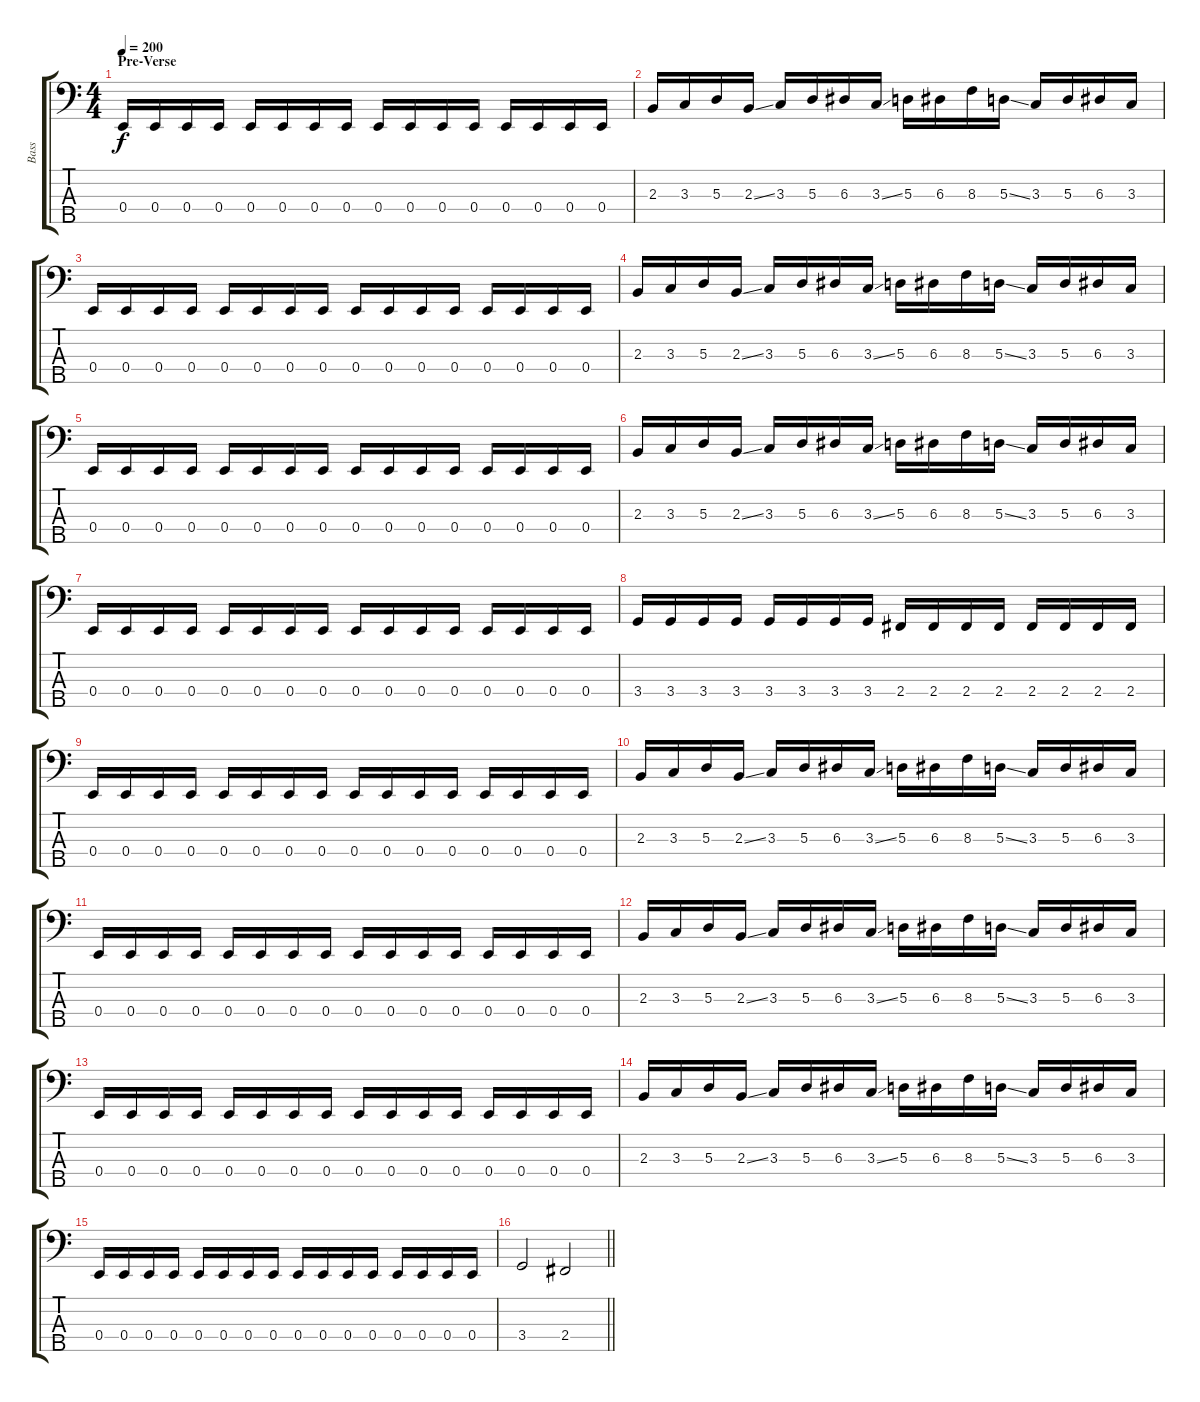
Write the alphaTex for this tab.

\track ("Bass" "Bass") {instrument electricbasspick}
\staff {score tabs}
\tuning (G2 D2 A1 E1 B0) {hide}
\ts (4 4)
\section ("" "Pre-Verse")
\tempo 200
\clef f4
\ks c
0.4.16{dy f} 0.4.16 0.4.16 0.4.16 0.4.16 0.4.16 0.4.16 0.4.16 0.4.16 0.4.16 0.4.16 0.4.16 0.4.16 0.4.16 0.4.16 0.4.16 |
2.3.16 3.3.16 5.3.16 2.3{ss}.16 3.3.16 5.3.16 6.3.16 3.3{ss}.16 5.3.16 6.3.16 8.3.16 5.3{ss}.16 3.3.16 5.3.16 6.3.16 3.3.16 |
0.4.16 0.4.16 0.4.16 0.4.16 0.4.16 0.4.16 0.4.16 0.4.16 0.4.16 0.4.16 0.4.16 0.4.16 0.4.16 0.4.16 0.4.16 0.4.16 |
2.3.16 3.3.16 5.3.16 2.3{ss}.16 3.3.16 5.3.16 6.3.16 3.3{ss}.16 5.3.16 6.3.16 8.3.16 5.3{ss}.16 3.3.16 5.3.16 6.3.16 3.3.16 |
0.4.16 0.4.16 0.4.16 0.4.16 0.4.16 0.4.16 0.4.16 0.4.16 0.4.16 0.4.16 0.4.16 0.4.16 0.4.16 0.4.16 0.4.16 0.4.16 |
2.3.16 3.3.16 5.3.16 2.3{ss}.16 3.3.16 5.3.16 6.3.16 3.3{ss}.16 5.3.16 6.3.16 8.3.16 5.3{ss}.16 3.3.16 5.3.16 6.3.16 3.3.16 |
0.4.16 0.4.16 0.4.16 0.4.16 0.4.16 0.4.16 0.4.16 0.4.16 0.4.16 0.4.16 0.4.16 0.4.16 0.4.16 0.4.16 0.4.16 0.4.16 |
3.4.16 3.4.16 3.4.16 3.4.16 3.4.16 3.4.16 3.4.16 3.4.16 2.4.16 2.4.16 2.4.16 2.4.16 2.4.16 2.4.16 2.4.16 2.4.16 |
0.4.16 0.4.16 0.4.16 0.4.16 0.4.16 0.4.16 0.4.16 0.4.16 0.4.16 0.4.16 0.4.16 0.4.16 0.4.16 0.4.16 0.4.16 0.4.16 |
2.3.16 3.3.16 5.3.16 2.3{ss}.16 3.3.16 5.3.16 6.3.16 3.3{ss}.16 5.3.16 6.3.16 8.3.16 5.3{ss}.16 3.3.16 5.3.16 6.3.16 3.3.16 |
0.4.16 0.4.16 0.4.16 0.4.16 0.4.16 0.4.16 0.4.16 0.4.16 0.4.16 0.4.16 0.4.16 0.4.16 0.4.16 0.4.16 0.4.16 0.4.16 |
2.3.16 3.3.16 5.3.16 2.3{ss}.16 3.3.16 5.3.16 6.3.16 3.3{ss}.16 5.3.16 6.3.16 8.3.16 5.3{ss}.16 3.3.16 5.3.16 6.3.16 3.3.16 |
0.4.16 0.4.16 0.4.16 0.4.16 0.4.16 0.4.16 0.4.16 0.4.16 0.4.16 0.4.16 0.4.16 0.4.16 0.4.16 0.4.16 0.4.16 0.4.16 |
2.3.16 3.3.16 5.3.16 2.3{ss}.16 3.3.16 5.3.16 6.3.16 3.3{ss}.16 5.3.16 6.3.16 8.3.16 5.3{ss}.16 3.3.16 5.3.16 6.3.16 3.3.16 |
0.4.16 0.4.16 0.4.16 0.4.16 0.4.16 0.4.16 0.4.16 0.4.16 0.4.16 0.4.16 0.4.16 0.4.16 0.4.16 0.4.16 0.4.16 0.4.16 |
\barLineRight lightlight
3.4.2 2.4.2
